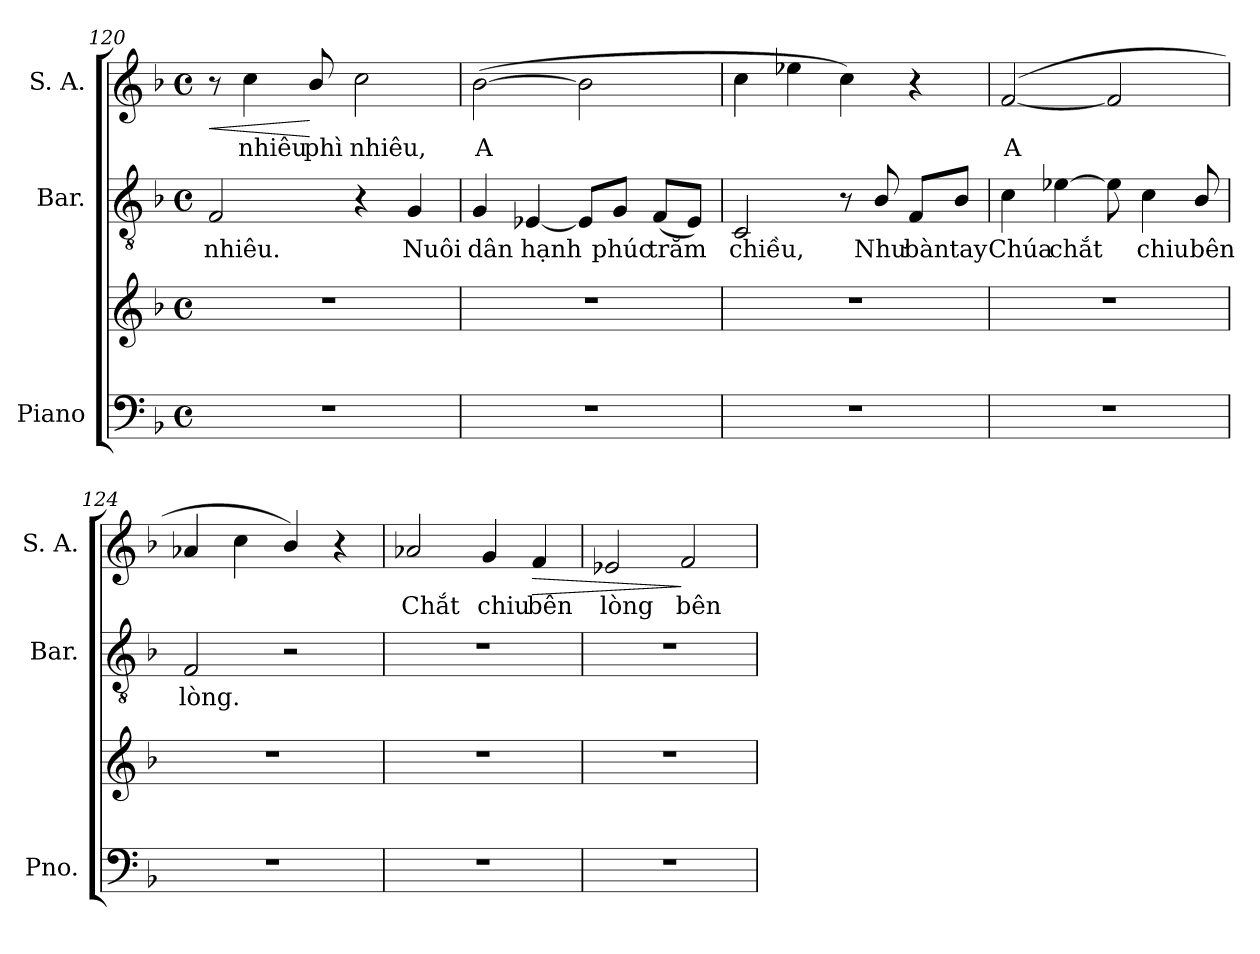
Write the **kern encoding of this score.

**kern	**kern	**kern	**text	**kern	**text	**dynam
*part3	*part3	*part2	*part2	*part1	*part1	*part1
*staff4	*staff3	*staff2	*staff2	*staff1	*staff1	*staff1
*I"Piano	*	*I"Bar.	*	*I"S. A.	*	*
*I'Pno.	*	*I'Bar.	*	*I'S. A.	*	*
!!LO:LB:g=z
*clefF4	*clefG2	*clefGv2	*	*clefG2	*	*
*k[b-]	*k[b-]	*k[b-]	*	*k[b-]	*	*
*M4/4	*M4/4	*M4/4	*	*M4/4	*	*
*met(c)	*met(c)	*met(c)	*	*met(c)	*	*
=120	=120	=120	=120	=120	=120	=120
!	!	!	!LO:LY:b	!	!	!LO:HP:b
1r	1r	2F/	nhiêu.	8r	.	<
!	!	!	!	!	!LO:LY:b	!
.	.	.	.	4cc\	nhiêu	.
!	!	!	!	!	!LO:LY:b	!
.	.	.	.	8b-/	phì	[
!	!	!	!	!	!LO:LY:b	!
.	.	4r	.	2cc\	nhiêu,	.
!	!	!	!LO:LY:b	!	!	!
.	.	4G/	Nuôi	.	.	.
=121	=121	=121	=121	=121	=121	=121
!	!	!	!LO:LY:b	!	!LO:LY:b	!
1r	1r	4G/	dân	([2b-\	A	.
!	!	!	!LO:LY:b	!	!	!
.	.	[4E-X/	hạnh	.	.	.
.	.	8E-/L]	.	2b-\]	.	.
!	!	!	!LO:LY:b	!	!	!
.	.	8G/J	phúc	.	.	.
!	!	!	!LO:LY:b	!	!	!
.	.	(8F/L	trăm	.	.	.
.	.	8E-/J)	.	.	.	.
=122	=122	=122	=122	=122	=122	=122
!	!	!	!LO:LY:b	!	!	!
1r	1r	2C/	chiều,	4cc\	.	.
.	.	.	.	4ee-X\	.	.
.	.	8r	.	4cc\)	.	.
!	!	!	!LO:LY:b	!	!	!
.	.	8B-/	Như	.	.	.
!	!	!	!LO:LY:b	!	!	!
.	.	8F/L	bàn	4r	.	.
!	!	!	!LO:LY:b	!	!	!
.	.	8B-/J	tay	.	.	.
!!LO:LB:g=z
=123	=123	=123	=123	=123	=123	=123
!	!	!	!LO:LY:b	!	!LO:LY:b	!
1r	1r	4c\	Chúa	([2f/	A	.
!	!	!	!LO:LY:b	!	!	!
.	.	[4e-X\	chắt	.	.	.
.	.	8e-\]	.	2f/]	.	.
!	!	!	!LO:LY:b	!	!	!
.	.	4c\	chiu	.	.	.
!	!	!	!LO:LY:b	!	!	!
.	.	8B-/	bên	.	.	.
=124	=124	=124	=124	=124	=124	=124
!	!	!	!LO:LY:b	!	!	!
1r	1r	2F/	lòng.	4a-X/	.	.
.	.	.	.	4cc\	.	.
.	.	2r	.	4b-/)	.	.
.	.	.	.	4r	.	.
=125	=125	=125	=125	=125	=125	=125
!	!	!	!	!	!LO:LY:b	!
1r	1r	1r	.	2a-X/	Chắt	.
!	!	!	!	!	!LO:LY:b	!
.	.	.	.	4g/	chiu	.
!	!	!	!	!	!LO:LY:b	!LO:HP:b
.	.	.	.	4f/	bên	>
=126	=126	=126	=126	=126	=126	=126
!	!	!	!	!	!LO:LY:b	!
1r	1r	1r	.	2e-X/	lòng	.
!	!	!	!	!	!LO:LY:b	!
.	.	.	.	2f/	bên	]
=	=	=	=	=	=	=
*-	*-	*-	*-	*-	*-	*-
